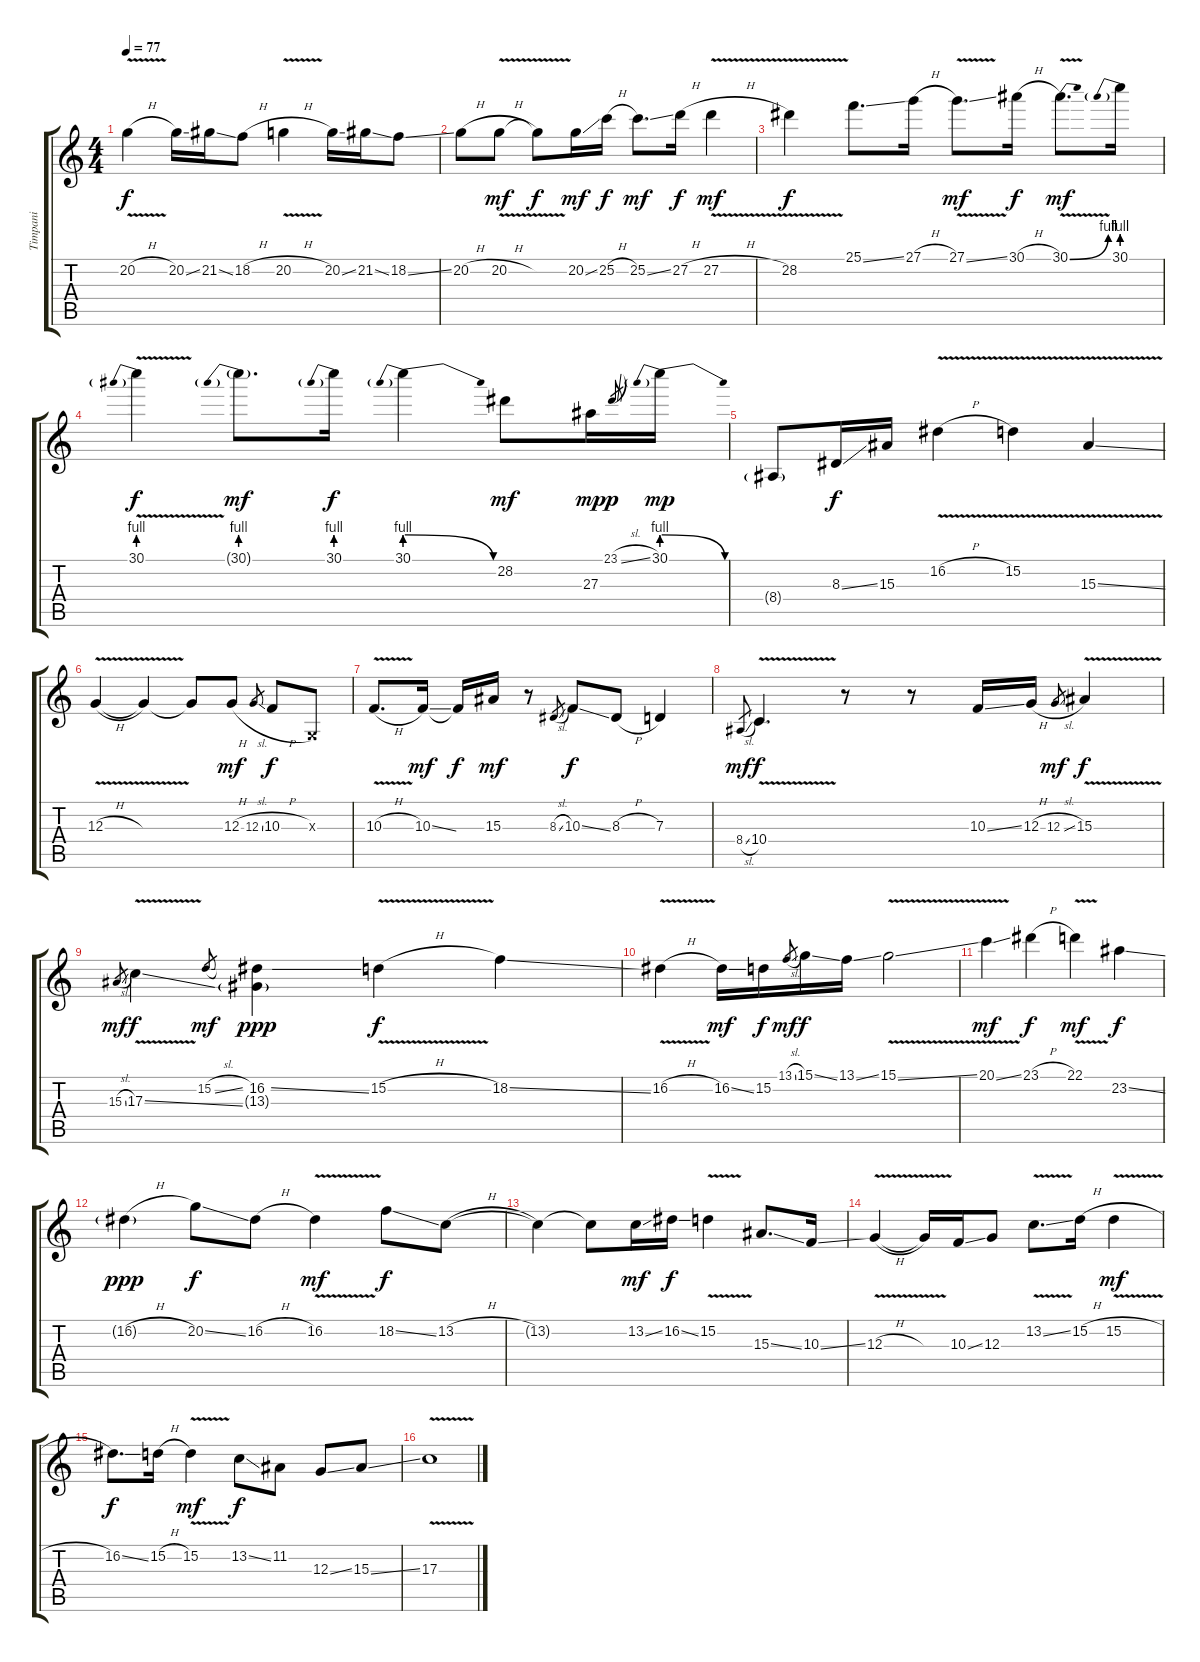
\track ("Timpani" "Timpani") {instrument timpani}
\staff {score tabs}
\tuning (E4 B3 G3 D3 A2 E2) {hide}
\ts (4 4)
\tempo 77
\clef g2
\ks c
20.2{v h}.4{dy f} 20.2{ss}.16 21.2{ss}.16 18.2{h}.8 20.2{v h}.4 20.2{ss}.16 21.2{ss}.16 18.2{ss}.8 |
20.2{h}.8 20.2{v h}.8{dy mf} 20.2{t}.8{dy f} 20.2{ss}.16{dy mf} 25.2{h}.16{dy f} 25.2{ss}.8{d dy mf} 27.2{h}.16{dy f} 27.2{v h}.4{dy mf} |
28.2{v}.4{dy f} 25.1{ss}.8{d} 27.1{h}.16 27.1{v ss}.8{d dy mf} 30.1{h}.16{dy f} 30.1{be (bend 0 0 60 4) v}.8{d dy mf} 30.1{be (prebend 0 4 60 4)}.16 |
30.1{be (prebend 0 4 60 4) v}.4{dy f} 30.1{be (prebend 0 4 60 4) g}.8{d dy mf} 30.1{be (prebend 0 4 60 4)}.16{dy f} 30.1{be (prebendrelease 0 4 60 0)}.4 28.2.8{dy mf} 27.3.16{dy mp} 23.1{sl}.8{gr dy p} 30.1{be (prebendrelease 0 4 60 0)}.16{dy mp} |
8.4{g}.8 8.3{ss}.16{dy f} 15.3.16 16.2{v h}.4 15.2{v}.4 15.3{v ss}.4 |
12.3{v h}.4 12.3{t}.4 12.3{t}.8 12.3{h}.8{dy mf} 12.3{sl}.8{gr} 10.3{h}.8{dy f} 0.3{x}.8 |
10.3{v h}.8{d} 10.3{ss}.16{dy mf} 10.3{t}.16{dy f} 15.3.16{dy mf} r.8 8.3{sl}.8{gr} 10.3{ss}.8{dy f} 8.3{h}.8 7.3.4 |
8.4{sl}.8{gr dy mf} 10.4{v}.4{d dy f} r.8 r.8 10.3{ss}.16 12.3{h}.16 12.3{sl}.8{gr dy mf} 15.3{v}.4{dy f} |
15.3{sl}.8{gr dy mf} 17.3{v ss}.4{dy f} 15.2{sl}.8{gr dy mf} (16.2{ss} 13.3{g}).4{dy ppp} 15.2{v h}.4{dy f} 18.2{ss}.4 |
16.2{v h}.4 16.2{ss}.16{dy mf} 15.2.16{dy f} 13.1{sl}.8{gr dy mf} 15.1{ss}.16{dy f} 13.1{ss}.16 15.1{v ss}.2 |
20.1{v ss}.4{dy mf} 23.1{h}.4{dy f} 22.1{v}.4{dy mf} 23.2{ss}.4{dy f} |
16.2{h g}.4{dy ppp} 20.2{ss}.8{dy f} 16.2{h}.8 16.2{v}.4{dy mf} 18.2{ss}.8{dy f} 13.2{h}.8 |
13.2{t}.4 13.2{t}.8 13.2{ss}.16{dy mf} 16.2{ss}.16{dy f} 15.2{v}.4 15.3{ss}.8{d} 10.3{ss}.16 |
12.3{v h}.4 12.3{t}.16 10.3{ss}.16 12.3.8 13.2{v ss}.8{d} 15.2{h}.16 15.2{v h}.4{dy mf} |
16.2{ss}.8{d dy f} 15.2{h}.16 15.2{v}.4{dy mf} 13.2{ss}.8{dy f} 11.2.8 12.3{ss}.8 15.3{ss}.8 |
17.3{v}.1
